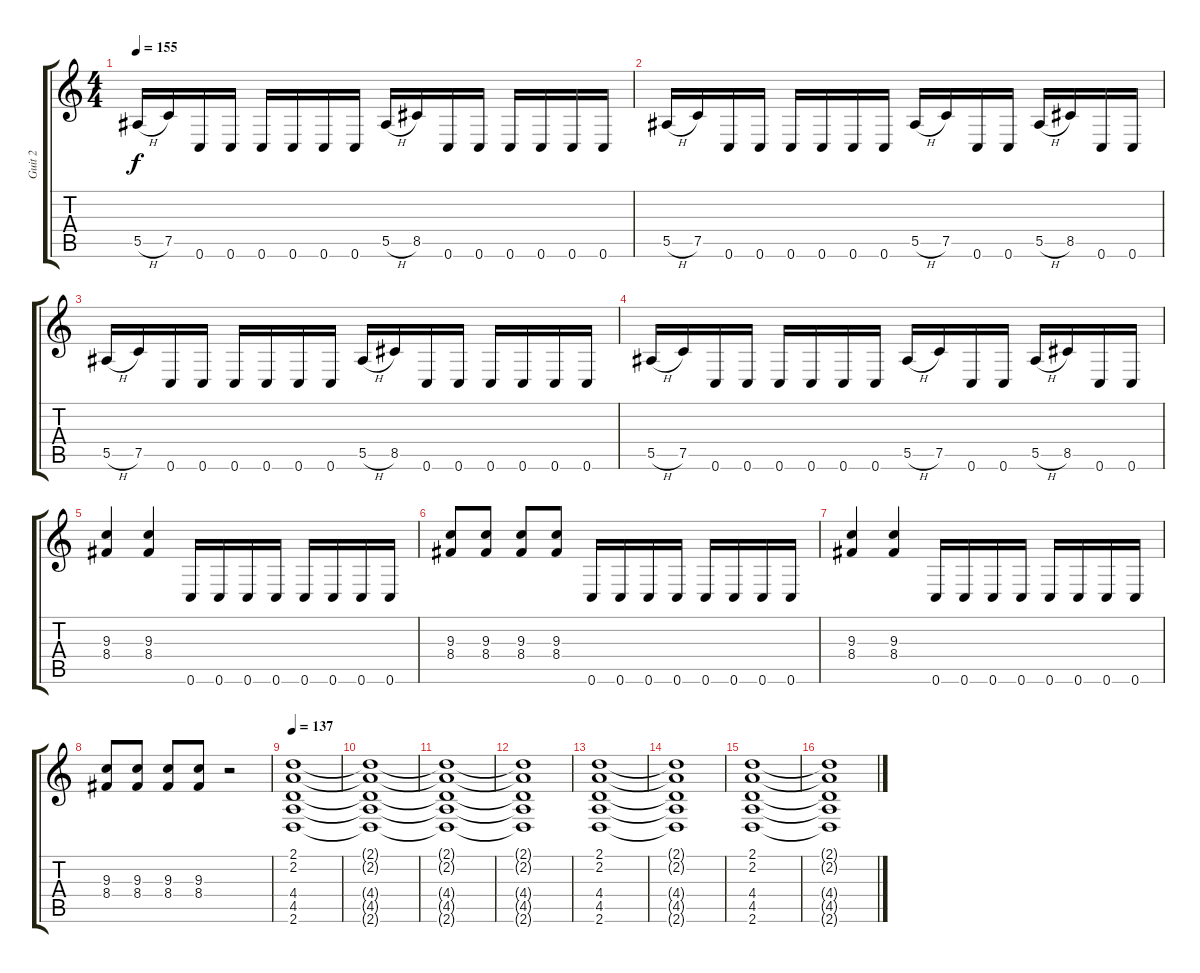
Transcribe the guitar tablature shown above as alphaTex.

\track ("Guit 2" "Guit 2") {instrument distortionguitar}
\staff {score tabs}
\tuning (C4 G3 Eb3 Bb2 F2 C2) {hide}
\ts (4 4)
\tempo 155
\clef g2
\ks c
5.5{h}.16{dy f} 7.5.16 0.6.16 0.6.16 0.6.16 0.6.16 0.6.16 0.6.16 5.5{h}.16 8.5.16 0.6.16 0.6.16 0.6.16 0.6.16 0.6.16 0.6.16 |
5.5{h}.16 7.5.16 0.6.16 0.6.16 0.6.16 0.6.16 0.6.16 0.6.16 5.5{h}.16 7.5.16 0.6.16 0.6.16 5.5{h}.16 8.5.16 0.6.16 0.6.16 |
5.5{h}.16 7.5.16 0.6.16 0.6.16 0.6.16 0.6.16 0.6.16 0.6.16 5.5{h}.16 8.5.16 0.6.16 0.6.16 0.6.16 0.6.16 0.6.16 0.6.16 |
5.5{h}.16 7.5.16 0.6.16 0.6.16 0.6.16 0.6.16 0.6.16 0.6.16 5.5{h}.16 7.5.16 0.6.16 0.6.16 5.5{h}.16 8.5.16 0.6.16 0.6.16 |
(9.3 8.4).4 (9.3 8.4).4 0.6.16 0.6.16 0.6.16 0.6.16 0.6.16 0.6.16 0.6.16 0.6.16 |
(9.3 8.4).8 (9.3 8.4).8 (9.3 8.4).8 (9.3 8.4).8 0.6.16 0.6.16 0.6.16 0.6.16 0.6.16 0.6.16 0.6.16 0.6.16 |
(9.3 8.4).4 (9.3 8.4).4 0.6.16 0.6.16 0.6.16 0.6.16 0.6.16 0.6.16 0.6.16 0.6.16 |
(9.3 8.4).8 (9.3 8.4).8 (9.3 8.4).8 (9.3 8.4).8 r.2 |
\tempo 137
(2.1 2.2 4.4 4.5 2.6).1 |
(2.1{t} 2.2{t} 4.4{t} 4.5{t} 2.6{t}).1 |
(2.1{t} 2.2{t} 4.4{t} 4.5{t} 2.6{t}).1 |
(2.1{t} 2.2{t} 4.4{t} 4.5{t} 2.6{t}).1 |
(2.1 2.2 4.4 4.5 2.6).1 |
(2.1{t} 2.2{t} 4.4{t} 4.5{t} 2.6{t}).1 |
(2.1 2.2 4.4 4.5 2.6).1 |
(2.1{t} 2.2{t} 4.4{t} 4.5{t} 2.6{t}).1
